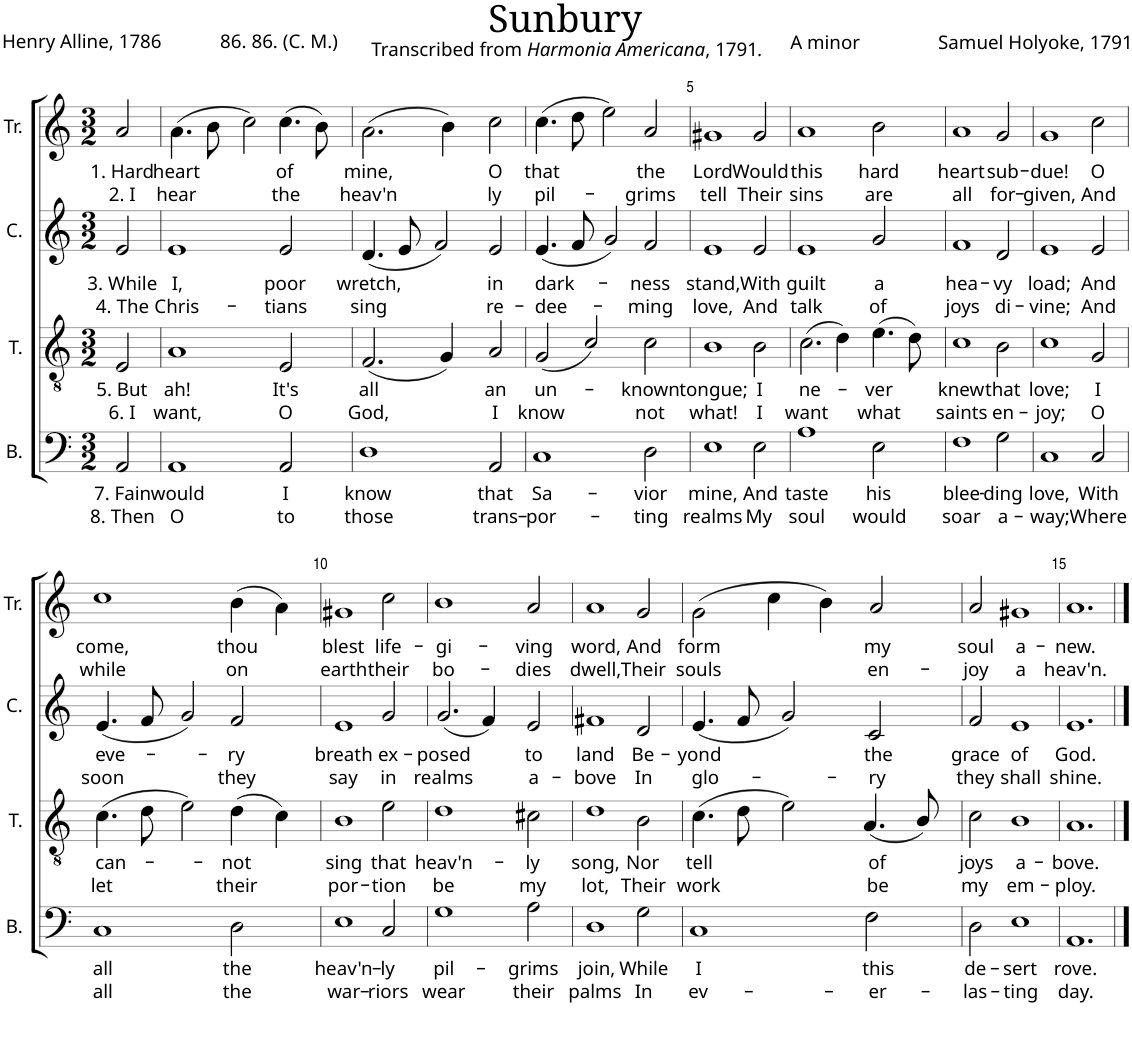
**kern	**text	**text	**kern	**text	**text	**kern	**text	**text	**kern	**text	**text
*part4	*part4	*part4	*part3	*part3	*part3	*part2	*part2	*part2	*part1	*part1	*part1
*staff4	*staff4	*staff4	*staff3	*staff3	*staff3	*staff2	*staff2	*staff2	*staff1	*staff1	*staff1
*I"B.	*	*	*I"T.	*	*	*I"C.	*	*	*I"Tr.	*	*
*I'B.	*	*	*I'T.	*	*	*I'C.	*	*	*I'Tr.	*	*
*clefF4	*	*	*clefGv2	*	*	*clefG2	*	*	*clefG2	*	*
*k[]	*	*	*k[]	*	*	*k[]	*	*	*k[]	*	*
*M3/2	*	*	*M3/2	*	*	*M3/2	*	*	*M3/2	*	*
=1	=1	=1	=1	=1	=1	=1	=1	=1	=1	=1	=1
!	!LO:LY:b	!LO:LY:b	!	!LO:LY:b	!LO:LY:b	!	!LO:LY:b	!LO:LY:b	!	!LO:LY:b	!LO:LY:b
2AA/	7. Fain	8. Then	2E/	5. But	6. I	2e/	3. While	4. The	2a/	1. Hard	2. I
=2	=2	=2	=2	=2	=2	=2	=2	=2	=2	=2	=2
!	!LO:LY:b	!LO:LY:b	!	!LO:LY:b	!LO:LY:b	!	!LO:LY:b	!LO:LY:b	!	!LO:LY:b	!LO:LY:b
1AA	would	O	1A	ah!	want,	1e	I,	Chris-	(4.a\	heart	hear
.	.	.	.	.	.	.	.	.	8b\	.	.
.	.	.	.	.	.	.	.	.	2cc\)	.	.
!	!LO:LY:b	!LO:LY:b	!	!LO:LY:b	!LO:LY:b	!	!LO:LY:b	!LO:LY:b	!	!LO:LY:b	!LO:LY:b
2AA/	I	to	2E/	It's	O	2e/	poor	-tians	(4.cc\	of	the
.	.	.	.	.	.	.	.	.	8b\)	.	.
=3	=3	=3	=3	=3	=3	=3	=3	=3	=3	=3	=3
!	!LO:LY:b	!LO:LY:b	!	!LO:LY:b	!LO:LY:b	!	!LO:LY:b	!LO:LY:b	!	!LO:LY:b	!LO:LY:b
1D	know	those	(2.F/	all	God,	(4.d/	wretch,	sing	(2.a\	mine,	heav'n
.	.	.	.	.	.	8e/	.	.	.	.	.
.	.	.	.	.	.	2f/)	.	.	.	.	.
.	.	.	4G/)	.	.	.	.	.	4b\)	.	.
!	!LO:LY:b	!LO:LY:b	!	!LO:LY:b	!LO:LY:b	!	!LO:LY:b	!LO:LY:b	!	!LO:LY:b	!LO:LY:b
2AA/	that	trans-	2A/	an	I	2e/	in	re-	2cc\	O	ly
=4	=4	=4	=4	=4	=4	=4	=4	=4	=4	=4	=4
!	!LO:LY:b	!LO:LY:b	!	!LO:LY:b	!LO:LY:b	!	!LO:LY:b	!LO:LY:b	!	!LO:LY:b	!LO:LY:b
1C	Sa-	-por-	(2G/	un-	know	(4.e/	dark-	-dee-	(4.cc\	that	pil-
.	.	.	.	.	.	8f/	.	.	8dd\	.	.
.	.	.	2c/)	.	.	2g/)	.	.	2ee\)	.	.
!	!LO:LY:b	!LO:LY:b	!	!LO:LY:b	!LO:LY:b	!	!LO:LY:b	!LO:LY:b	!	!LO:LY:b	!LO:LY:b
2D\	-vior	-ting	2c\	-known	not	2f/	-ness	-ming	2a/	the	-grims
=5	=5	=5	=5	=5	=5	=5	=5	=5	=5	=5	=5
!	!LO:LY:b	!LO:LY:b	!	!LO:LY:b	!LO:LY:b	!	!LO:LY:b	!LO:LY:b	!	!LO:LY:b	!LO:LY:b
1E	mine,	realms	1B	tongue;	what!	1e	stand,	love,	1g#X	Lord	tell
!	!LO:LY:b	!LO:LY:b	!	!LO:LY:b	!LO:LY:b	!	!LO:LY:b	!LO:LY:b	!	!LO:LY:b	!LO:LY:b
2E\	And	My	2B\	I	I	2e/	With	And	2g#/	Would	Their
=6	=6	=6	=6	=6	=6	=6	=6	=6	=6	=6	=6
!	!LO:LY:b	!LO:LY:b	!	!LO:LY:b	!LO:LY:b	!	!LO:LY:b	!LO:LY:b	!	!LO:LY:b	!LO:LY:b
1A	taste	soul	(2.c\	ne-	want	1e	guilt	talk	1a	this	sins
.	.	.	4d\)	.	.	.	.	.	.	.	.
!	!LO:LY:b	!LO:LY:b	!	!LO:LY:b	!LO:LY:b	!	!LO:LY:b	!LO:LY:b	!	!LO:LY:b	!LO:LY:b
2E\	his	would	(4.e\	-ver	what	2g/	a	of	2b\	hard	are
.	.	.	8d\)	.	.	.	.	.	.	.	.
=7	=7	=7	=7	=7	=7	=7	=7	=7	=7	=7	=7
!	!LO:LY:b	!LO:LY:b	!	!LO:LY:b	!LO:LY:b	!	!LO:LY:b	!LO:LY:b	!	!LO:LY:b	!LO:LY:b
1F	blee-	soar	1c	knew	saints	1f	hea-	joys	1a	heart	all
!	!LO:LY:b	!LO:LY:b	!	!LO:LY:b	!LO:LY:b	!	!LO:LY:b	!LO:LY:b	!	!LO:LY:b	!LO:LY:b
2G\	-ding	a-	2B\	that	en-	2d/	-vy	di-	2g/	sub-	for-
=8	=8	=8	=8	=8	=8	=8	=8	=8	=8	=8	=8
!	!LO:LY:b	!LO:LY:b	!	!LO:LY:b	!LO:LY:b	!	!LO:LY:b	!LO:LY:b	!	!LO:LY:b	!LO:LY:b
1C	love,	-way;	1c	love;	-joy;	1e	load;	-vine;	1g	-due!	-given,
!	!LO:LY:b	!LO:LY:b	!	!LO:LY:b	!LO:LY:b	!	!LO:LY:b	!LO:LY:b	!	!LO:LY:b	!LO:LY:b
2C/	With	Where	2G/	I	O	2e/	And	And	2cc\	O	And
!!LO:LB:g=z
=9	=9	=9	=9	=9	=9	=9	=9	=9	=9	=9	=9
!	!LO:LY:b	!LO:LY:b	!	!LO:LY:b	!LO:LY:b	!	!LO:LY:b	!LO:LY:b	!	!LO:LY:b	!LO:LY:b
1C	all	all	(4.c\	can-	let	(4.e/	eve-	soon	1cc	come,	while
.	.	.	8d\	.	.	8f/	.	.	.	.	.
.	.	.	2e\)	.	.	2g/)	.	.	.	.	.
!	!LO:LY:b	!LO:LY:b	!	!LO:LY:b	!LO:LY:b	!	!LO:LY:b	!LO:LY:b	!	!LO:LY:b	!LO:LY:b
2D\	the	the	(4d\	-not	their	2f/	-ry	they	(4b\	thou	on
.	.	.	4c\)	.	.	.	.	.	4a\)	.	.
=10	=10	=10	=10	=10	=10	=10	=10	=10	=10	=10	=10
!	!LO:LY:b	!LO:LY:b	!	!LO:LY:b	!LO:LY:b	!	!LO:LY:b	!LO:LY:b	!	!LO:LY:b	!LO:LY:b
1E	heav'n-	war-	1B	sing	por-	1e	breath	say	1g#X	blest	earth
!	!LO:LY:b	!LO:LY:b	!	!LO:LY:b	!LO:LY:b	!	!LO:LY:b	!LO:LY:b	!	!LO:LY:b	!LO:LY:b
2C/	-ly	-riors	2e\	that	-tion	2g/	ex-	in	2cc\	life-	their
=11	=11	=11	=11	=11	=11	=11	=11	=11	=11	=11	=11
!	!LO:LY:b	!LO:LY:b	!	!LO:LY:b	!LO:LY:b	!	!LO:LY:b	!LO:LY:b	!	!LO:LY:b	!LO:LY:b
1G	pil-	wear	1d	heav'n-	be	(2.g/	-posed	realms	1b	-gi-	bo-
.	.	.	.	.	.	4f/)	.	.	.	.	.
!	!LO:LY:b	!LO:LY:b	!	!LO:LY:b	!LO:LY:b	!	!LO:LY:b	!LO:LY:b	!	!LO:LY:b	!LO:LY:b
2A\	-grims	their	2c#X\	-ly	my	2e/	to	a-	2a/	-ving	-dies
=12	=12	=12	=12	=12	=12	=12	=12	=12	=12	=12	=12
!	!LO:LY:b	!LO:LY:b	!	!LO:LY:b	!LO:LY:b	!	!LO:LY:b	!LO:LY:b	!	!LO:LY:b	!LO:LY:b
1D	join,	palms	1d	song,	lot,	1f#X	land	-bove	1a	word,	dwell,
!	!LO:LY:b	!LO:LY:b	!	!LO:LY:b	!LO:LY:b	!	!LO:LY:b	!LO:LY:b	!	!LO:LY:b	!LO:LY:b
2G\	While	In	2B\	Nor	Their	2d/	Be-	In	2g/	And	Their
=13	=13	=13	=13	=13	=13	=13	=13	=13	=13	=13	=13
!	!LO:LY:b	!LO:LY:b	!	!LO:LY:b	!LO:LY:b	!	!LO:LY:b	!LO:LY:b	!	!LO:LY:b	!LO:LY:b
1C	I	ev-	(4.c\	tell	work	(4.e/	-yond	glo-	(2g\	form	souls
.	.	.	8d\	.	.	8f/	.	.	.	.	.
.	.	.	2e\)	.	.	2g/)	.	.	4cc\	.	.
.	.	.	.	.	.	.	.	.	4b\)	.	.
!	!LO:LY:b	!LO:LY:b	!	!LO:LY:b	!LO:LY:b	!	!LO:LY:b	!LO:LY:b	!	!LO:LY:b	!LO:LY:b
2F\	this	-er-	(4.A/	of	be	2c/	the	-ry	2a/	my	en-
.	.	.	8B/)	.	.	.	.	.	.	.	.
=14	=14	=14	=14	=14	=14	=14	=14	=14	=14	=14	=14
!	!LO:LY:b	!LO:LY:b	!	!LO:LY:b	!LO:LY:b	!	!LO:LY:b	!LO:LY:b	!	!LO:LY:b	!LO:LY:b
2D\	de-	-las-	2c\	joys	my	2f/	grace	they	2a/	soul	-joy
!	!LO:LY:b	!LO:LY:b	!	!LO:LY:b	!LO:LY:b	!	!LO:LY:b	!LO:LY:b	!	!LO:LY:b	!LO:LY:b
1E	-sert	-ting	1B	a-	em-	1e	of	shall	1g#X	a-	a
=15	=15	=15	=15	=15	=15	=15	=15	=15	=15	=15	=15
!	!LO:LY:b	!LO:LY:b	!	!LO:LY:b	!LO:LY:b	!	!LO:LY:b	!LO:LY:b	!	!LO:LY:b	!LO:LY:b
1.AA	rove.	day.	1.A	-bove.	-ploy.	1.e	God.	shine.	1.a	-new.	heav'n.
==	==	==	==	==	==	==	==	==	==	==	==
*-	*-	*-	*-	*-	*-	*-	*-	*-	*-	*-	*-
